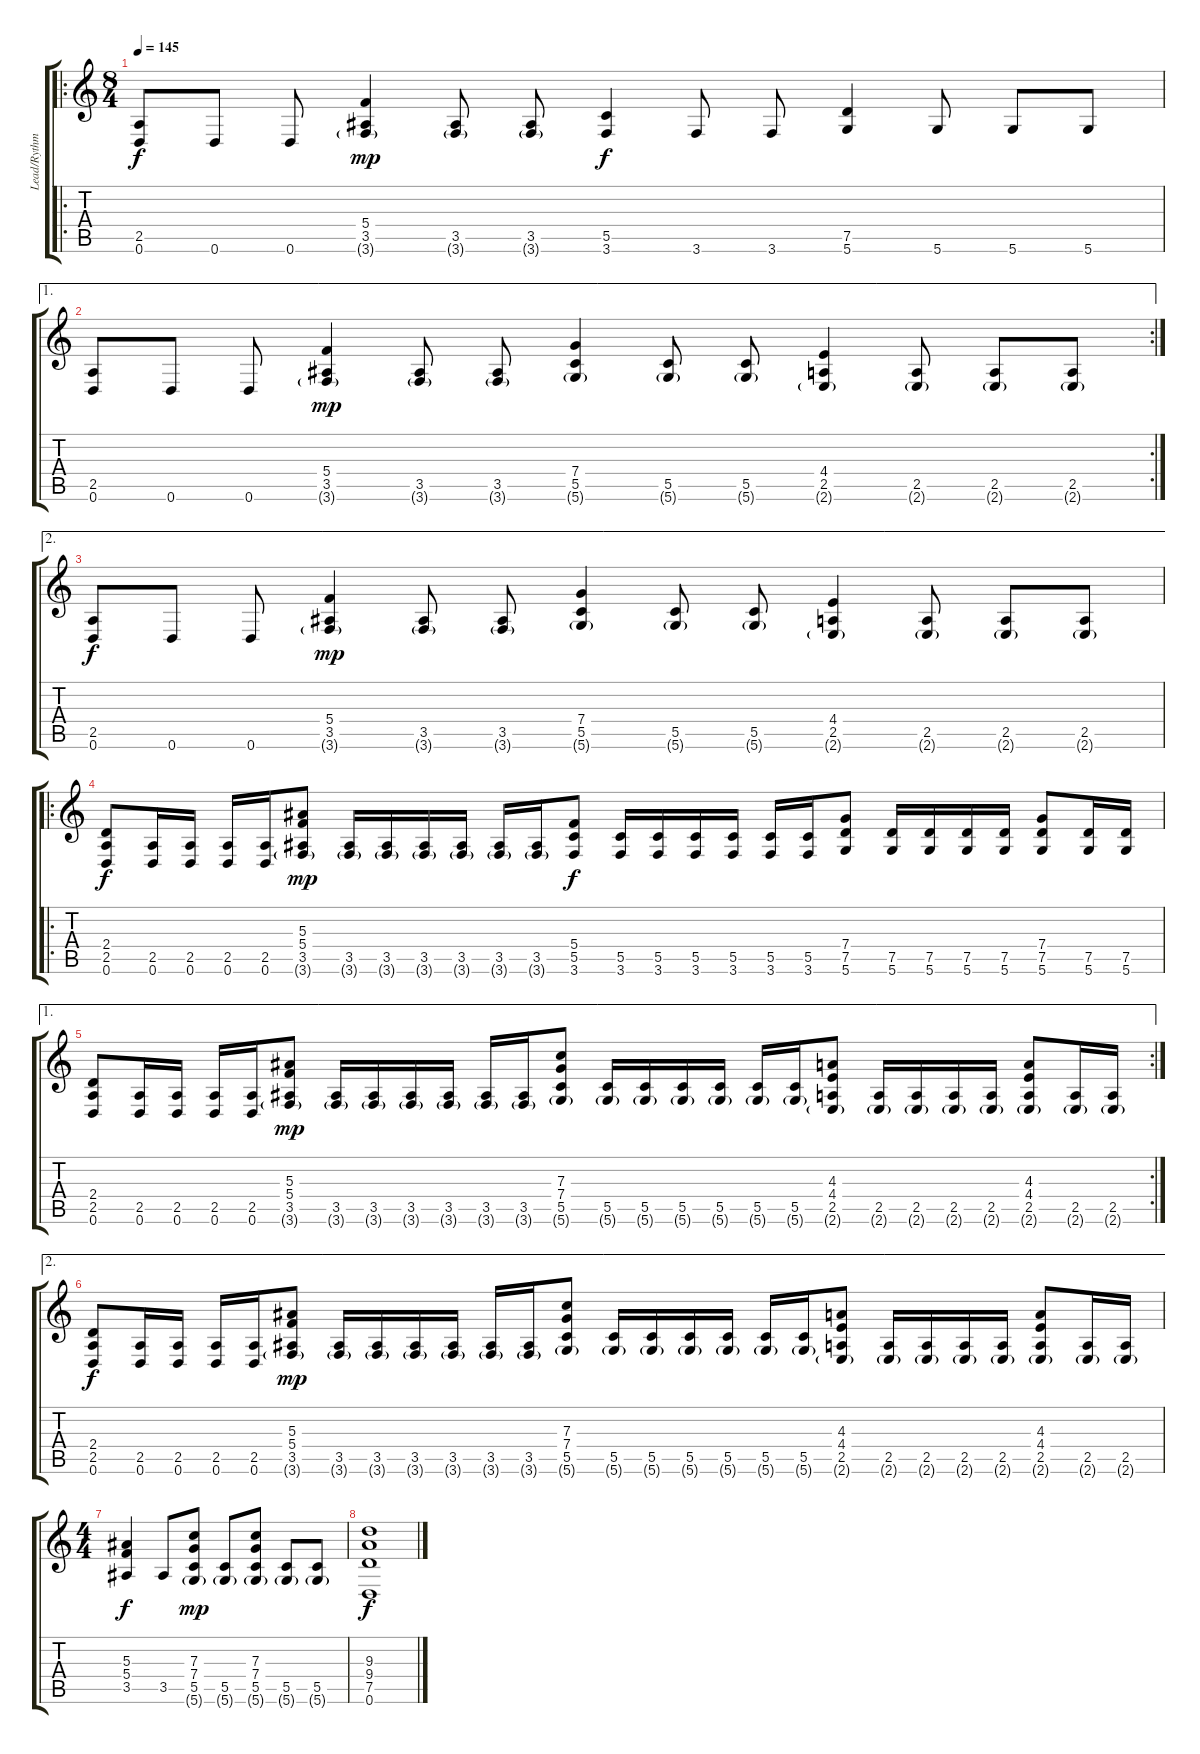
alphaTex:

\track ("Lead/Rythm Guitar" "Lead/Rythm") {instrument distortionguitar}
\staff {score tabs}
\tuning (D4 A3 F3 C3 G2 D2) {hide}
\ro
\ts (8 4)
\tempo 145
\clef g2
\ks c
(2.5 0.6).8{dy f} 0.6.8 0.6.8 (5.4 3.5 3.6{g}).4{dy mp} (3.5 3.6{g}).8 (3.5 3.6{g}).8 (5.5 3.6).4{dy f} 3.6.8 3.6.8 (7.5 5.6).4 5.6.8 5.6.8 5.6.8 |
\ae 1
\rc 2
(2.5 0.6).8 0.6.8 0.6.8 (5.4 3.5 3.6{g}).4{dy mp} (3.5 3.6{g}).8 (3.5 3.6{g}).8 (7.4 5.5 5.6{g}).4 (5.5 5.6{g}).8 (5.5 5.6{g}).8 (4.4 2.5 2.6{g}).4 (2.5 2.6{g}).8 (2.5 2.6{g}).8 (2.5 2.6{g}).8 |
\ae 2
(2.5 0.6).8{dy f} 0.6.8 0.6.8 (5.4 3.5 3.6{g}).4{dy mp} (3.5 3.6{g}).8 (3.5 3.6{g}).8 (7.4 5.5 5.6{g}).4 (5.5 5.6{g}).8 (5.5 5.6{g}).8 (4.4 2.5 2.6{g}).4 (2.5 2.6{g}).8 (2.5 2.6{g}).8 (2.5 2.6{g}).8 |
\ro
(2.4 2.5 0.6).8{dy f} (2.5 0.6).16 (2.5 0.6).16 (2.5 0.6).16 (2.5 0.6).16 (5.3 5.4 3.5 3.6{g}).8{dy mp} (3.5 3.6{g}).16 (3.5 3.6{g}).16 (3.5 3.6{g}).16 (3.5 3.6{g}).16 (3.5 3.6{g}).16 (3.5 3.6{g}).16 (5.4 5.5 3.6).8{dy f} (5.5 3.6).16 (5.5 3.6).16 (5.5 3.6).16 (5.5 3.6).16 (5.5 3.6).16 (5.5 3.6).16 (7.4 7.5 5.6).8 (7.5 5.6).16 (7.5 5.6).16 (7.5 5.6).16 (7.5 5.6).16 (7.4 7.5 5.6).8 (7.5 5.6).16 (7.5 5.6).16 |
\ae 1
\rc 2
(2.4 2.5 0.6).8 (2.5 0.6).16 (2.5 0.6).16 (2.5 0.6).16 (2.5 0.6).16 (5.3 5.4 3.5 3.6{g}).8{dy mp} (3.5 3.6{g}).16 (3.5 3.6{g}).16 (3.5 3.6{g}).16 (3.5 3.6{g}).16 (3.5 3.6{g}).16 (3.5 3.6{g}).16 (7.3 7.4 5.5 5.6{g}).8 (5.5 5.6{g}).16 (5.5 5.6{g}).16 (5.5 5.6{g}).16 (5.5 5.6{g}).16 (5.5 5.6{g}).16 (5.5 5.6{g}).16 (4.3 4.4 2.5 2.6{g}).8 (2.5 2.6{g}).16 (2.5 2.6{g}).16 (2.5 2.6{g}).16 (2.5 2.6{g}).16 (4.3 4.4 2.5 2.6{g}).8 (2.5 2.6{g}).16 (2.5 2.6{g}).16 |
\ae 2
(2.4 2.5 0.6).8{dy f} (2.5 0.6).16 (2.5 0.6).16 (2.5 0.6).16 (2.5 0.6).16 (5.3 5.4 3.5 3.6{g}).8{dy mp} (3.5 3.6{g}).16 (3.5 3.6{g}).16 (3.5 3.6{g}).16 (3.5 3.6{g}).16 (3.5 3.6{g}).16 (3.5 3.6{g}).16 (7.3 7.4 5.5 5.6{g}).8 (5.5 5.6{g}).16 (5.5 5.6{g}).16 (5.5 5.6{g}).16 (5.5 5.6{g}).16 (5.5 5.6{g}).16 (5.5 5.6{g}).16 (4.3 4.4 2.5 2.6{g}).8 (2.5 2.6{g}).16 (2.5 2.6{g}).16 (2.5 2.6{g}).16 (2.5 2.6{g}).16 (4.3 4.4 2.5 2.6{g}).8 (2.5 2.6{g}).16 (2.5 2.6{g}).16 |
\ts (4 4)
(5.3 5.4 3.5).4{dy f} 3.5.8 (7.3 7.4 5.5 5.6{g}).8{dy mp} (5.5 5.6{g}).8 (7.3 7.4 5.5 5.6{g}).8 (5.5 5.6{g}).8 (5.5 5.6{g}).8 |
(9.3 9.4 7.5 0.6).1{dy f}
